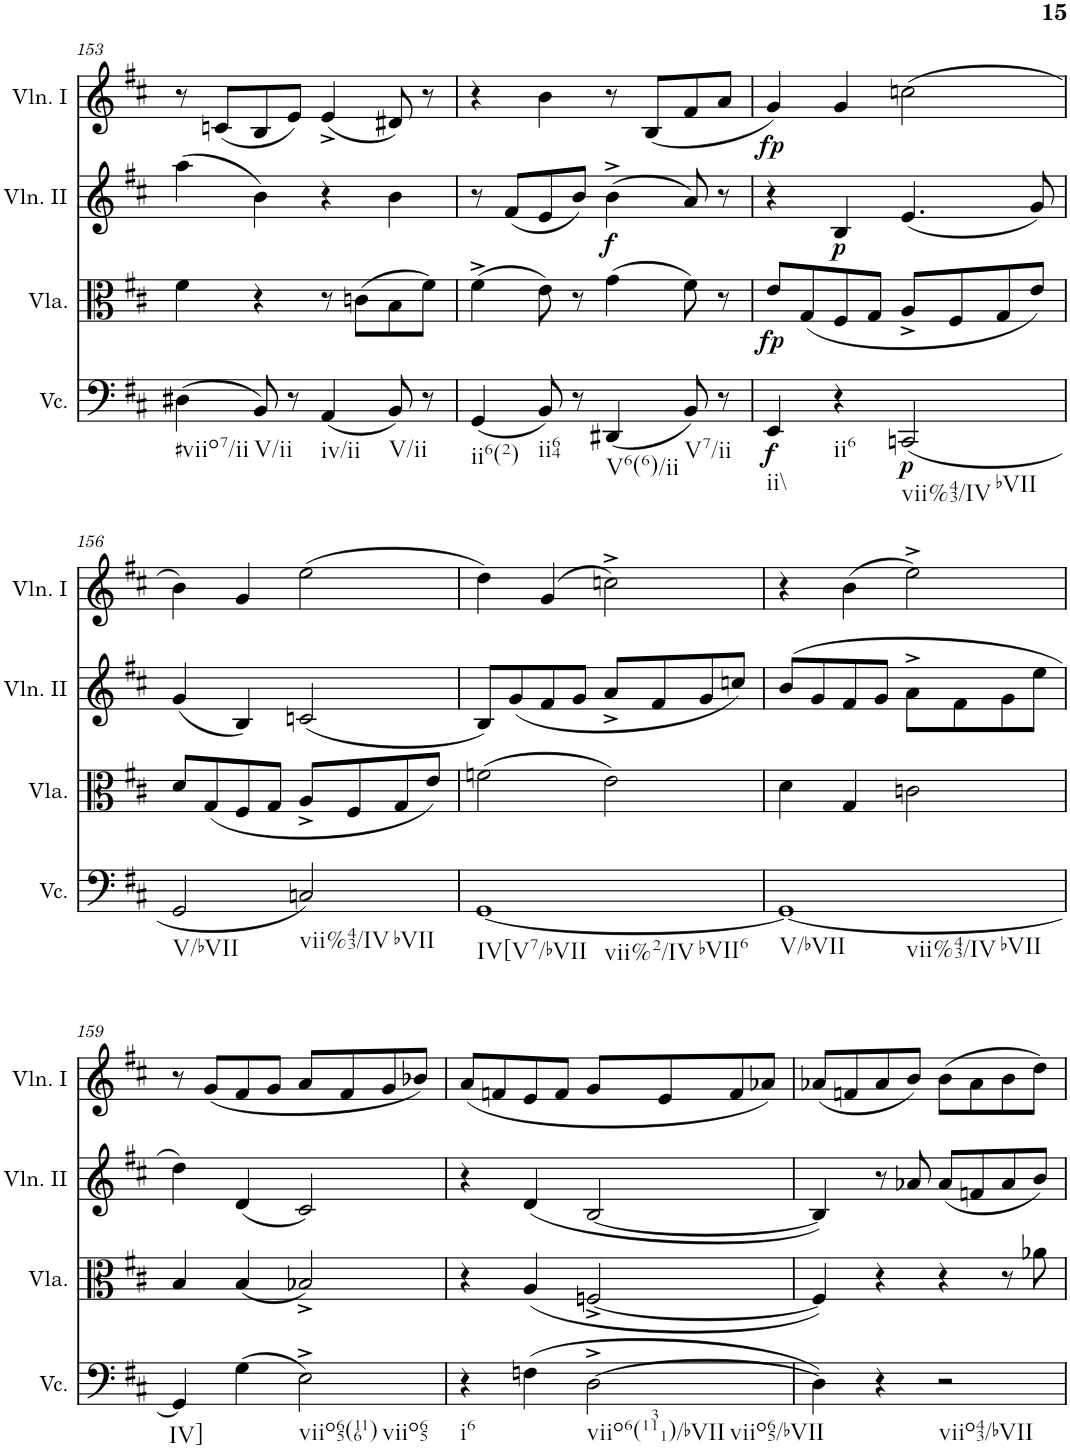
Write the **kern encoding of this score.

**kern	**dynam	**kern	**dynam	**kern	**dynam	**kern	**dynam
*part4	*part4	*part3	*part3	*part2	*part2	*part1	*part1
*staff4	*staff4	*staff3	*staff3	*staff2	*staff2	*staff1	*staff1
*I"Violoncello	*	*I"Viola	*	*I"Violino II	*	*I"Violino I	*
*I'Vc.	*	*I'Vla.	*	*I'Vln. II	*	*I'Vln. I	*
!!LO:PB:g=z
*clefF4	*	*clefC3	*	*clefG2	*	*clefG2	*
*k[f#c#]	*	*k[f#c#]	*	*k[f#c#]	*	*k[f#c#]	*
*M4/4	*	*M4/4	*	*M4/4	*	*M4/4	*
*met(c)	*	*met(c)	*	*met(c)	*	*met(c)	*
=153	=153	=153	=153	=153	=153	=153	=153
!LO:TX:b:t=#viio7/ii	!	!	!	!	!	!	!
(4D#X\	.	4f#\	.	(4aa\	.	8r	.
.	.	.	.	.	.	(8cn/L	.
!LO:TX:b:t=V/ii	!	!	!	!	!	!	!
8BB/)	.	4r	.	4b\)	.	8B/	.
8r	.	.	.	.	.	8e/J)	.
!LO:TX:b:t=iv/ii	!	!	!	!	!	!	!
(4AA/	.	8r	.	4r	.	(4e^/	.
.	.	(8cn\L	.	.	.	.	.
!LO:TX:b:t=V/ii	!	!	!	!	!	!	!
8BB/)	.	8B\	.	4b\	.	8d#X/)	.
8r	.	8f#\J)	.	.	.	8r	.
=154	=154	=154	=154	=154	=154	=154	=154
!LO:TX:b:t=ii6(2)	!	!	!	!	!	!	!
(4GG/	.	(4f#^\	.	8r	.	4r	.
.	.	.	.	(8f#/L	.	.	.
!LO:TX:b:t=ii64	!	!	!	!	!	!	!
8BB/)	.	8e\)	.	8e/	.	4b\	.
8r	.	8r	.	8b/J)	.	.	.
!LO:TX:b:t=V6(6)/ii	!	!	!	!	!	!	!
!	!	!	!	!	!LO:DY:b	!	!
(4DD#X/	.	(4g\	.	(4b^\	f	8r	.
.	.	.	.	.	.	(8B/L	.
!LO:TX:b:t=V7/ii	!	!	!	!	!	!	!
8BB/)	.	8f#\)	.	8a/)	.	8f#/	.
8r	.	8r	.	8r	.	8a/J	.
=155	=155	=155	=155	=155	=155	=155	=155
!LO:TX:b:t=ii\\	!	!	!	!	!	!	!
!	!LO:DY:b	!	!LO:DY:b	!	!	!	!LO:DY:b
4EE/	f	8e/L	fp	4r	.	4g/)	fp
.	.	(8G/	.	.	.	.	.
!LO:TX:b:t=ii6	!	!	!	!	!	!	!
!	!	!	!	!	!LO:DY:b	!	!
4r	.	8F#/	.	4B/	p	4g/	.
.	.	8G/J	.	.	.	.	.
!LO:TX:b:t=vii%43/IV	!	!	!	!	!	!	!
!LO:TX:b:t=bVII	!	!	!	!	!	!	!
!	!LO:DY:b	!	!	!	!	!	!
(2CCn/	p	8A^/L	.	(4.e/	.	(2ccn\	.
.	.	8F#/	.	.	.	.	.
.	.	8G/	.	.	.	.	.
.	.	8e/J)	.	8g/)	.	.	.
!!LO:LB:g=z
=156	=156	=156	=156	=156	=156	=156	=156
!LO:TX:b:t=V/bVII	!	!	!	!	!	!	!
2GG/	.	8d/L	.	(4g/	.	4b\)	.
.	.	(8G/	.	.	.	.	.
.	.	8F#/	.	4B/)	.	4g/	.
.	.	8G/J	.	.	.	.	.
!LO:TX:b:t=vii%43/IV	!	!	!	!	!	!	!
!LO:TX:b:t=bVII	!	!	!	!	!	!	!
2Cn/)	.	8A^/L	.	(2cn/	.	(2ee\	.
.	.	8F#/	.	.	.	.	.
.	.	8G/	.	.	.	.	.
.	.	8e/J)	.	.	.	.	.
=157	=157	=157	=157	=157	=157	=157	=157
!LO:TX:b:t=IV[V7/bVII	!	!	!	!	!	!	!
!LO:TX:b:t=vii%2/IV	!	!	!	!	!	!	!
!LO:TX:b:t=bVII6	!	!	!	!	!	!	!
[1GG	.	(2fn\	.	8B/L)	.	4dd\)	.
.	.	.	.	(8g/	.	.	.
.	.	.	.	8f#/	.	(4g/	.
.	.	.	.	8g/J	.	.	.
.	.	2e\)	.	8a^/L	.	2ccn^\)	.
.	.	.	.	8f#/	.	.	.
.	.	.	.	8g/	.	.	.
.	.	.	.	8ccn/J)	.	.	.
=158	=158	=158	=158	=158	=158	=158	=158
!LO:TX:b:t=V/bVII	!	!	!	!	!	!	!
!LO:TX:b:t=vii%43/IV	!	!	!	!	!	!	!
!LO:TX:b:t=bVII	!	!	!	!	!	!	!
1GG_	.	4d\	.	(8b/L	.	4r	.
.	.	.	.	8g/	.	.	.
.	.	4G/	.	8f#/	.	(4b\	.
.	.	.	.	8g/J	.	.	.
.	.	2cn\	.	8a^\L	.	2ee^\)	.
.	.	.	.	8f#\	.	.	.
.	.	.	.	8g\	.	.	.
.	.	.	.	8ee\J	.	.	.
!!LO:LB:g=z
=159	=159	=159	=159	=159	=159	=159	=159
!LO:TX:b:t=IV]	!	!	!	!	!	!	!
4GG/]	.	4B/	.	4dd\)	.	8r	.
.	.	.	.	.	.	(8g/L	.
(4G\	.	(4B/	.	(4d/	.	8f#/	.
.	.	.	.	.	.	8g/J	.
!LO:TX:b:t=viio65(116)	!	!	!	!	!	!	!
!LO:TX:b:t=viio65	!	!	!	!	!	!	!
2E^\)	.	2B-X^/)	.	2c#/)	.	8a/L	.
.	.	.	.	.	.	8f#/	.
.	.	.	.	.	.	8g/	.
.	.	.	.	.	.	8b-X/J)	.
=160	=160	=160	=160	=160	=160	=160	=160
!LO:TX:b:t=i6	!	!	!	!	!	!	!
4r	.	4r	.	4r	.	(8a/L	.
.	.	.	.	.	.	8fn/	.
(4Fn\	.	(4A/	.	(4d/	.	8e/	.
.	.	.	.	.	.	8f/J	.
!LO:TX:b:t=viio6(1311)/bVII	!	!	!	!	!	!	!
!LO:TX:b:t=viio65/bVII	!	!	!	!	!	!	!
[2D^\	.	[2Fn^/	.	[2B/	.	8g/L	.
.	.	.	.	.	.	8e/	.
.	.	.	.	.	.	8f/	.
.	.	.	.	.	.	8a-X/J)	.
=161	=161	=161	=161	=161	=161	=161	=161
4D\])	.	4F/])	.	4B/])	.	(8a-X/L	.
.	.	.	.	.	.	8fn/	.
4r	.	4r	.	8r	.	8a-/	.
.	.	.	.	8a-X/	.	8b/J)	.
!LO:TX:b:t=viio43/bVII	!	!	!	!	!	!	!
2r	.	4r	.	(8a-/L	.	(8b\L	.
.	.	.	.	8fn/	.	8a-\	.
.	.	8r	.	8a-/	.	8b\	.
.	.	8a-X\	.	8b/J)	.	8dd\J)	.
=	=	=	=	=	=	=	=
*-	*-	*-	*-	*-	*-	*-	*-
